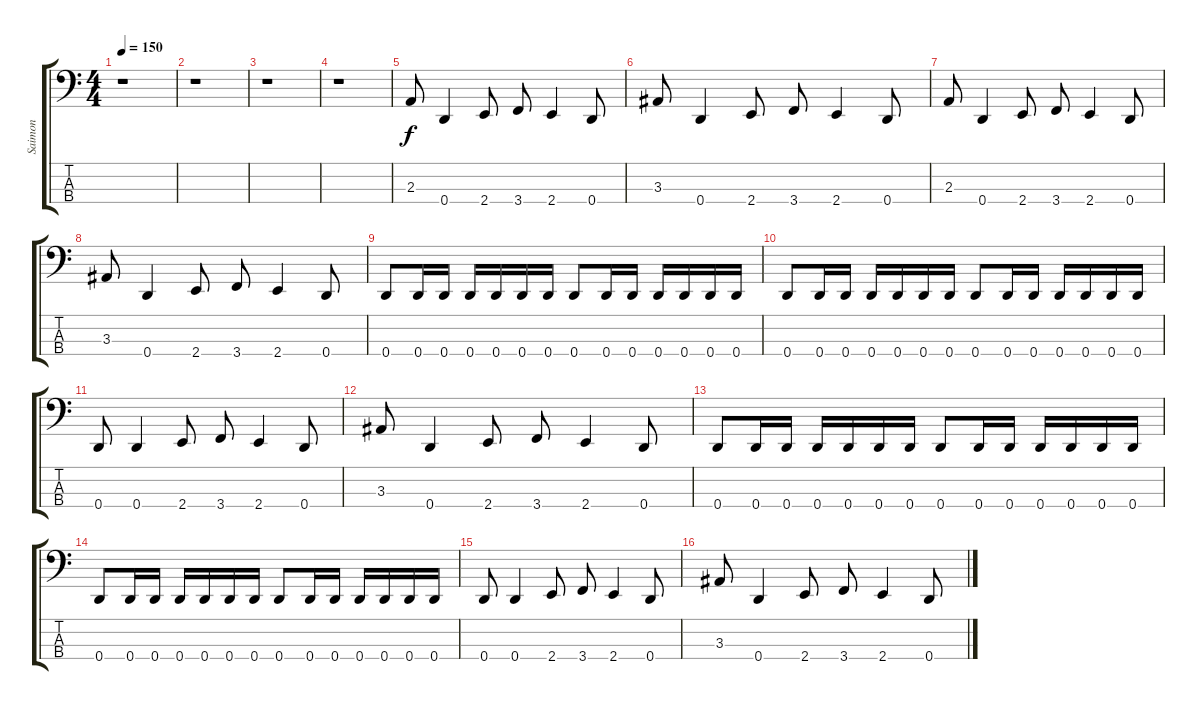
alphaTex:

\track ("Saimon" "Saimon") {instrument electricbassfinger}
\staff {score tabs}
\tuning (F2 C2 G1 D1) {hide}
\ts (4 4)
\tempo 150
\clef f4
\ks c
r.1{dy f instrument electricbassfinger} |
r.1 |
r.1 |
r.1 |
2.3.8 0.4.4 2.4.8 3.4.8 2.4.4 0.4.8 |
3.3.8 0.4.4 2.4.8 3.4.8 2.4.4 0.4.8 |
2.3.8 0.4.4 2.4.8 3.4.8 2.4.4 0.4.8 |
3.3.8 0.4.4 2.4.8 3.4.8 2.4.4 0.4.8 |
0.4.8 0.4.16 0.4.16 0.4.16 0.4.16 0.4.16 0.4.16 0.4.8 0.4.16 0.4.16 0.4.16 0.4.16 0.4.16 0.4.16 |
0.4.8 0.4.16 0.4.16 0.4.16 0.4.16 0.4.16 0.4.16 0.4.8 0.4.16 0.4.16 0.4.16 0.4.16 0.4.16 0.4.16 |
0.4.8 0.4.4 2.4.8 3.4.8 2.4.4 0.4.8 |
3.3.8 0.4.4 2.4.8 3.4.8 2.4.4 0.4.8 |
0.4.8 0.4.16 0.4.16 0.4.16 0.4.16 0.4.16 0.4.16 0.4.8 0.4.16 0.4.16 0.4.16 0.4.16 0.4.16 0.4.16 |
0.4.8 0.4.16 0.4.16 0.4.16 0.4.16 0.4.16 0.4.16 0.4.8 0.4.16 0.4.16 0.4.16 0.4.16 0.4.16 0.4.16 |
0.4.8 0.4.4 2.4.8 3.4.8 2.4.4 0.4.8 |
3.3.8 0.4.4 2.4.8 3.4.8 2.4.4 0.4.8
